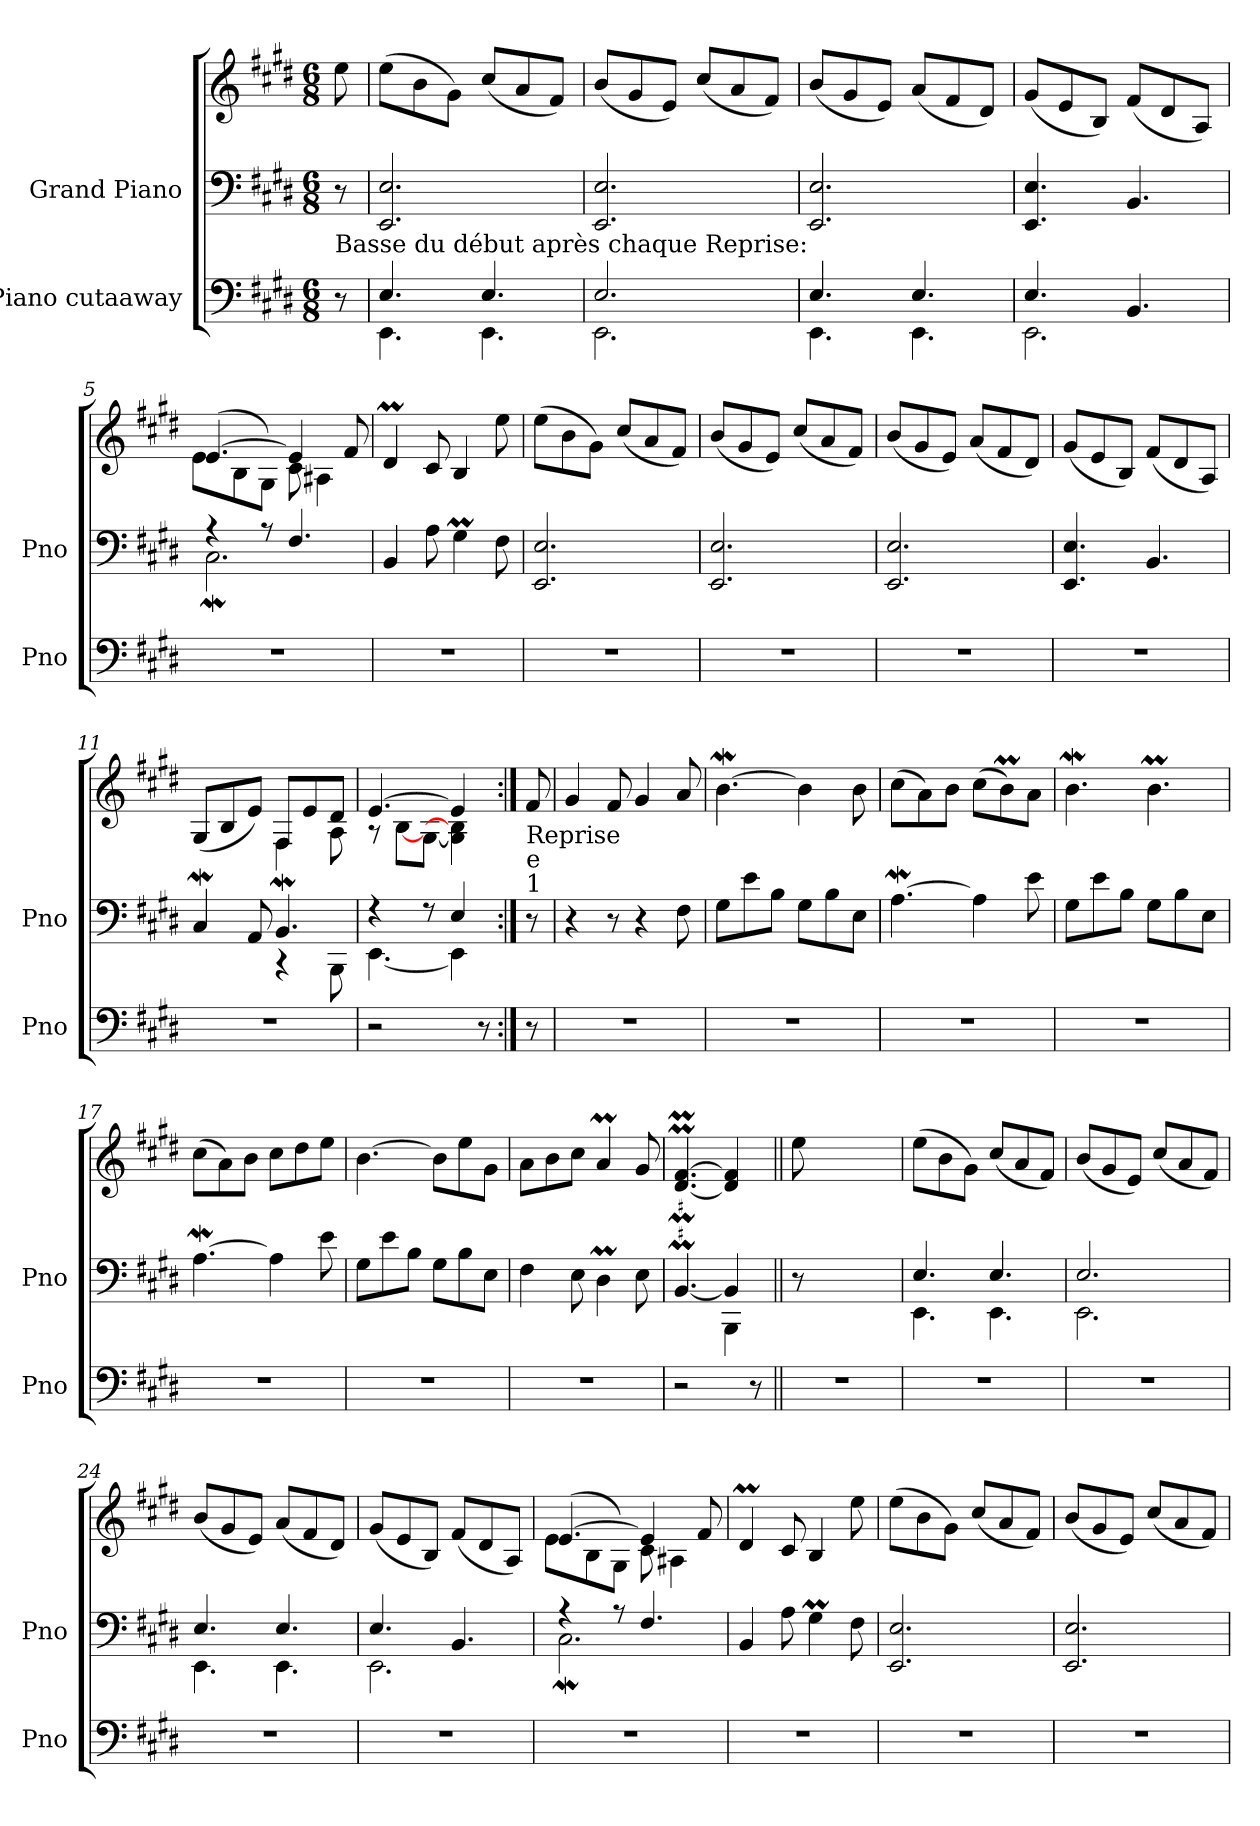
**kern	**kern	**kern
*part2	*part1	*part1
*staff3	*staff2	*staff1
*I"Piano cutaaway	*I"Grand Piano	*
*I'Pno	*I'Pno	*
*clefF4	*clefF4	*clefG2
*k[f#c#g#d#]	*k[f#c#g#d#]	*k[f#c#g#d#]
*M6/8	*M6/8	*M6/8
*MM130	*MM130	*MM130
=	=	=
!LO:TX:a:t=Basse du début après chaque Reprise&colon;	!	!
8r	8r	8ee\
=1	=1	=1
*^	*	*
4.E/	4.EE\	2.EE/ 2.E/	(>8ee\L
.	.	.	8b\
.	.	.	8g#\J)
4.E/	4.EE\	.	(<8cc#/L
.	.	.	8a/
.	.	.	8f#/J)
=2	=2	=2	=2
2.E/	2.EE\	2.EE/ 2.E/	(<8b/L
.	.	.	8g#/
.	.	.	8e/J)
.	.	.	(<8cc#/L
.	.	.	8a/
.	.	.	8f#/J)
=3	=3	=3	=3
4.E/	4.EE\	2.EE/ 2.E/	(<8b/L
.	.	.	8g#/
.	.	.	8e/J)
4.E/	4.EE\	.	(<8a/L
.	.	.	8f#/
.	.	.	8d#/J)
=4	=4	=4	=4
4.E/	2.EE\	4.EE/ 4.E/	(<8g#/L
.	.	.	8e/
.	.	.	8B/J)
4.BB/	.	4.BB/	(<8f#/L
.	.	.	8d#/
.	.	.	8A/J)
*v	*v	*	*
=5	=5	=5
*	*^	*^
!	!	!	!	!LO:N:head=solid
2.r	4r	2.C#W\	(<[4.e/	8e\L
.	.	.	.	8B\
.	8r	.	.	8G#\J)
.	4.F#/	.	4e/]	8c#\
.	.	.	.	4A#X\
.	.	.	8f#/	.
*	*v	*v	*	*
*	*	*v	*v
!!LO:LB:g=z
=6	=6	=6
2.r	4BB/	4d#m/
.	8A\	8c#/
.	4G#m\	4B/
.	8F#\	8ee\
=7	=7	=7
2.r	2.EE/ 2.E/	(>8ee\L
.	.	8b\
.	.	8g#\J)
.	.	(<8cc#/L
.	.	8a/
.	.	8f#/J)
=8	=8	=8
2.r	2.EE/ 2.E/	(<8b/L
.	.	8g#/
.	.	8e/J)
.	.	(<8cc#/L
.	.	8a/
.	.	8f#/J)
=9	=9	=9
2.r	2.EE/ 2.E/	(<8b/L
.	.	8g#/
.	.	8e/J)
.	.	(<8a/L
.	.	8f#/
.	.	8d#/J)
=10	=10	=10
2.r	4.EE/ 4.E/	(<8g#/L
.	.	8e/
.	.	8B/J)
.	4.BB/	(<8f#/L
.	.	8d#/
.	.	8A/J)
!!LO:LB:g=z
=11	=11	=11
*	*^	*^
2.r	4C#W/	4.rFyy	(<8G#/L	4.ryy
.	.	.	8B/	.
.	8AA/	.	8e/J)	.
.	4.BBW/	4r	8F#/L	4F#\
.	.	.	8e/	.
.	.	8BBB\	8d#/J	8A\
=12	=12	=12	=12	=12
2r	4r	[4.EE\	[4.e/	8r
.	.	.	.	[8B\L
.	8r	.	.	[8G#\J
.	4E/	4EE\]	4e/]	4G#\] 4B\]
8r	.	.	.	.
*	*v	*v	*	*
*	*	*v	*v
=12X1:|!	=12X1:|!	=12X1:|!
!	!LO:TX:a:t=1	!
!	!LO:TX:a:t=e	!
!	!LO:TX:a:t=Reprise	!
8r	8r	8f#/
=13	=13	=13
2.r	4r	4g#/
.	8r	8f#/
.	4r	4g#/
.	8F#\	8a/
=14	=14	=14
2.r	8G#\L	[4.bW\
.	8e\	.
.	8B\J	.
.	8G#\L	4b\]
.	8B\	.
.	8E\J	8b\
=15	=15	=15
2.r	[4.Aw\	(>8cc#\L
.	.	8a\)
.	.	8b\J
.	4A\]	(>8cc#\L
.	.	8bM\)
.	8e\	8a\J
!!LO:LB:g=z
=16	=16	=16
2.r	8G#\L	4.bW\
.	8e\	.
.	8B\J	.
.	8G#\L	4.bM\
.	8B\	.
.	8E\J	.
=17	=17	=17
2.r	[4.Aw\	(>8cc#\L
.	.	8a\)
.	.	8b\J
.	4A\]	8cc#\L
.	.	8dd#\
.	8e\	8ee\J
=18	=18	=18
2.r	8G#\L	[4.b\
.	8e\	.
.	8B\J	.
.	8G#\L	8b\L]
.	8B\	8ee\
.	8E\J	8g#\J
=19	=19	=19
2.r	4F#\	8a\L
.	.	8b\
.	8E\	8cc#\J
.	4D#m\	4aM/
.	8E\	8g#/
=20	=20	=20
*	*^	*
2r	[4.BB/	4.rFyy	[4.d#/M [4.f#/M
.	4BB/]	4BBB\	4d#/] 4f#/]
8r	.	.	.
*	*v	*v	*
!!LO:LB:g=z
=21||	=21||	=21||
2.r	8r	8ee\
.	2ryy	2ryy
.	8ryy	8ryy
=22	=22	=22
*	*^	*
2.r	4.E/	4.EE\	(>8ee\L
.	.	.	8b\
.	.	.	8g#\J)
.	4.E/	4.EE\	(<8cc#/L
.	.	.	8a/
.	.	.	8f#/J)
=23	=23	=23	=23
2.r	2.E/	2.EE\	(<8b/L
.	.	.	8g#/
.	.	.	8e/J)
.	.	.	(<8cc#/L
.	.	.	8a/
.	.	.	8f#/J)
=24	=24	=24	=24
2.r	4.E/	4.EE\	(<8b/L
.	.	.	8g#/
.	.	.	8e/J)
.	4.E/	4.EE\	(<8a/L
.	.	.	8f#/
.	.	.	8d#/J)
=25	=25	=25	=25
2.r	4.E/	2.EE\	(<8g#/L
.	.	.	8e/
.	.	.	8B/J)
.	4.BB/	.	(<8f#/L
.	.	.	8d#/
.	.	.	8A/J)
=26	=26	=26	=26
*	*	*	*^
!	!	!	!	!LO:N:head=solid
2.r	4r	2.C#W\	(<[4.e/	8e\L
.	.	.	.	8B\
.	8r	.	.	8G#\J)
.	4.F#/	.	4e/]	8c#\
.	.	.	.	4A#X\
.	.	.	8f#/	.
*	*v	*v	*	*
*	*	*v	*v
!!LO:LB:g=z
=27	=27	=27
2.r	4BB/	4d#m/
.	8A\	8c#/
.	4G#m\	4B/
.	8F#\	8ee\
=28	=28	=28
2.r	2.EE/ 2.E/	(>8ee\L
.	.	8b\
.	.	8g#\J)
.	.	(<8cc#/L
.	.	8a/
.	.	8f#/J)
=29	=29	=29
2.r	2.EE/ 2.E/	(<8b/L
.	.	8g#/
.	.	8e/J)
.	.	(<8cc#/L
.	.	8a/
.	.	8f#/J)
=	=	=
*-	*-	*-
